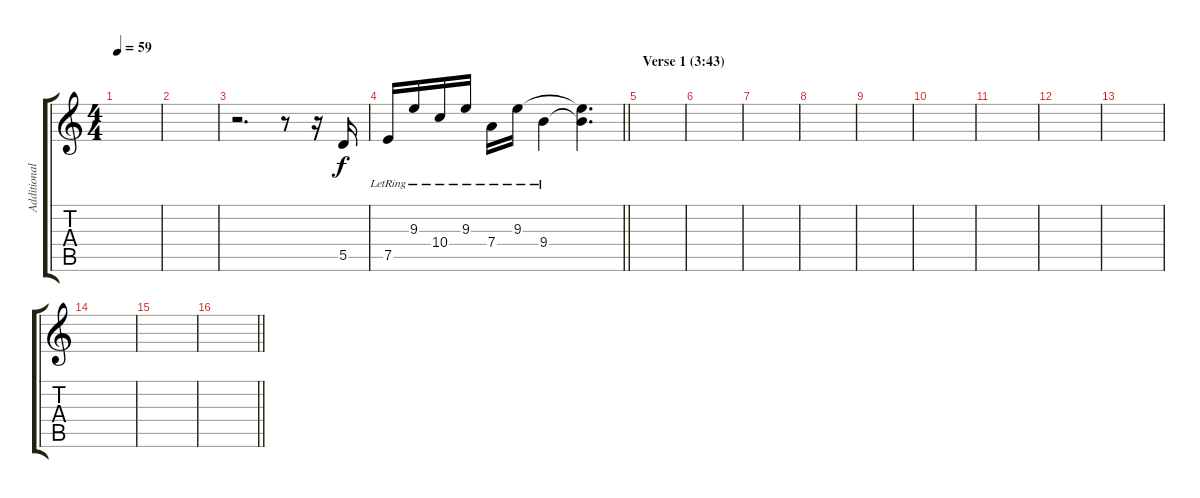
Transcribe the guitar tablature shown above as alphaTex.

\track ("Additional Guitar" "Additional") {instrument acousticguitarsteel}
\staff {score tabs}
\tuning (E4 B3 G3 D3 A2 E2) {hide}
\ts (4 4)
\tempo 59
\clef g2
\ks c
|
|
r.2{d} r.8 r.16 5.5.16 |
\barLineRight lightlight
7.5{lr}.16 9.3{lr}.16 10.4{lr}.16 9.3{lr}.16 7.4{lr}.16 9.3{lr}.16 9.4{lr}.4 (9.3{t} 9.4{t}).4{d} |
\section ("" "Verse 1 (3:43)")
|
|
|
|
|
|
|
|
|
|
|
\barLineRight lightlight
